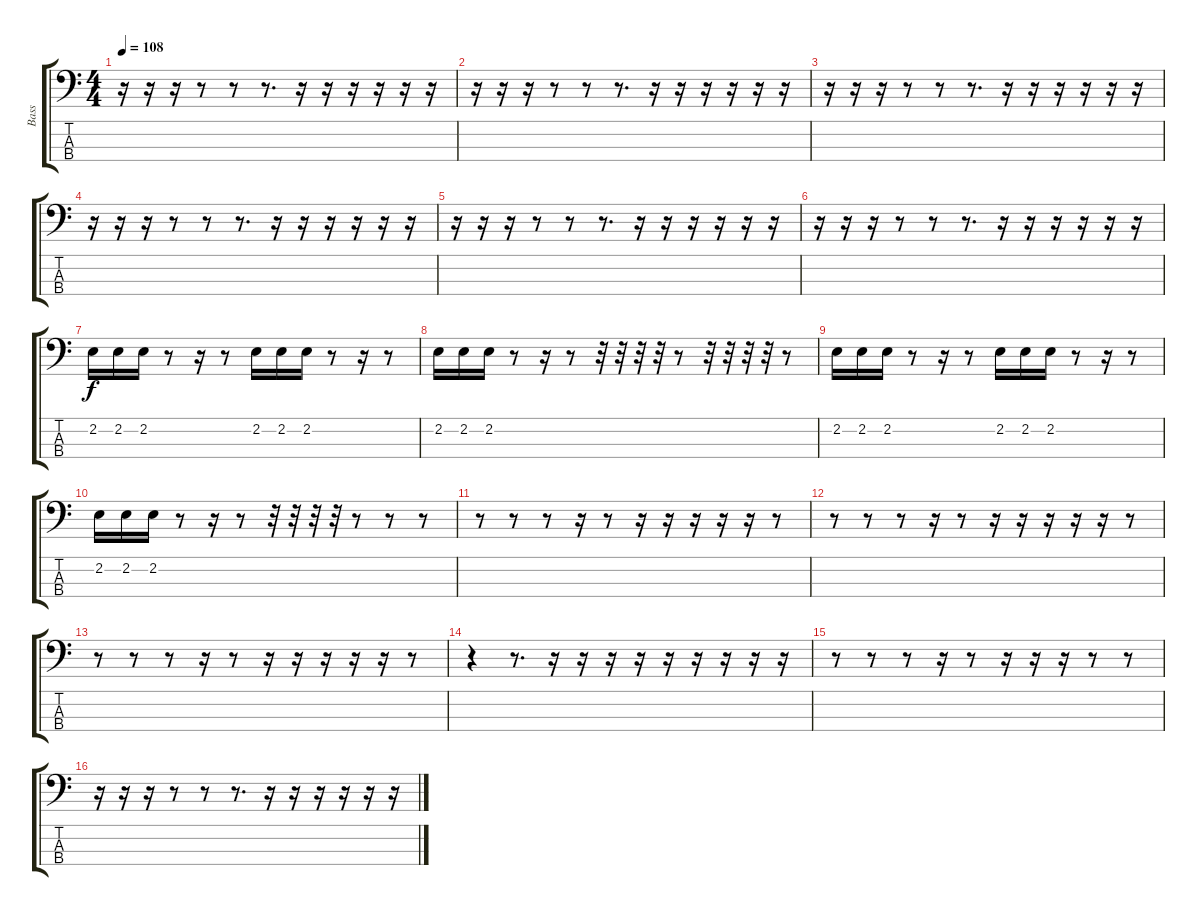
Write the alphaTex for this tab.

\track ("Bass" "Bass") {instrument electricbasspick}
\staff {score tabs}
\tuning (G2 D2 A1 E1) {hide}
\ts (4 4)
\tempo 108
\clef f4
\ks c
r.16{dy f} r.16 r.16 r.8 r.8 r.8{d} r.16 r.16 r.16 r.16 r.16 r.16 |
r.16 r.16 r.16 r.8 r.8 r.8{d} r.16 r.16 r.16 r.16 r.16 r.16 |
r.16 r.16 r.16 r.8 r.8 r.8{d} r.16 r.16 r.16 r.16 r.16 r.16 |
r.16 r.16 r.16 r.8 r.8 r.8{d} r.16 r.16 r.16 r.16 r.16 r.16 |
r.16 r.16 r.16 r.8 r.8 r.8{d} r.16 r.16 r.16 r.16 r.16 r.16 |
r.16 r.16 r.16 r.8 r.8 r.8{d} r.16 r.16 r.16 r.16 r.16 r.16 |
2.2.16 2.2.16 2.2.16 r.8 r.16 r.8 2.2.16 2.2.16 2.2.16 r.8 r.16 r.8 |
2.2.16 2.2.16 2.2.16 r.8 r.16 r.8 r.32 r.32 r.32 r.32 r.8 r.32 r.32 r.32 r.32 r.8 |
2.2.16 2.2.16 2.2.16 r.8 r.16 r.8 2.2.16 2.2.16 2.2.16 r.8 r.16 r.8 |
2.2.16 2.2.16 2.2.16 r.8 r.16 r.8 r.32 r.32 r.32 r.32 r.8 r.8 r.8 |
r.8 r.8 r.8 r.16 r.8 r.16 r.16 r.16 r.16 r.16 r.8 |
r.8 r.8 r.8 r.16 r.8 r.16 r.16 r.16 r.16 r.16 r.8 |
r.8 r.8 r.8 r.16 r.8 r.16 r.16 r.16 r.16 r.16 r.8 |
r.4 r.8{d} r.16 r.16 r.16 r.16 r.16 r.16 r.16 r.16 r.16 |
r.8 r.8 r.8 r.16 r.8 r.16 r.16 r.16 r.8 r.8 |
r.16 r.16 r.16 r.8 r.8 r.8{d} r.16 r.16 r.16 r.16 r.16 r.16
